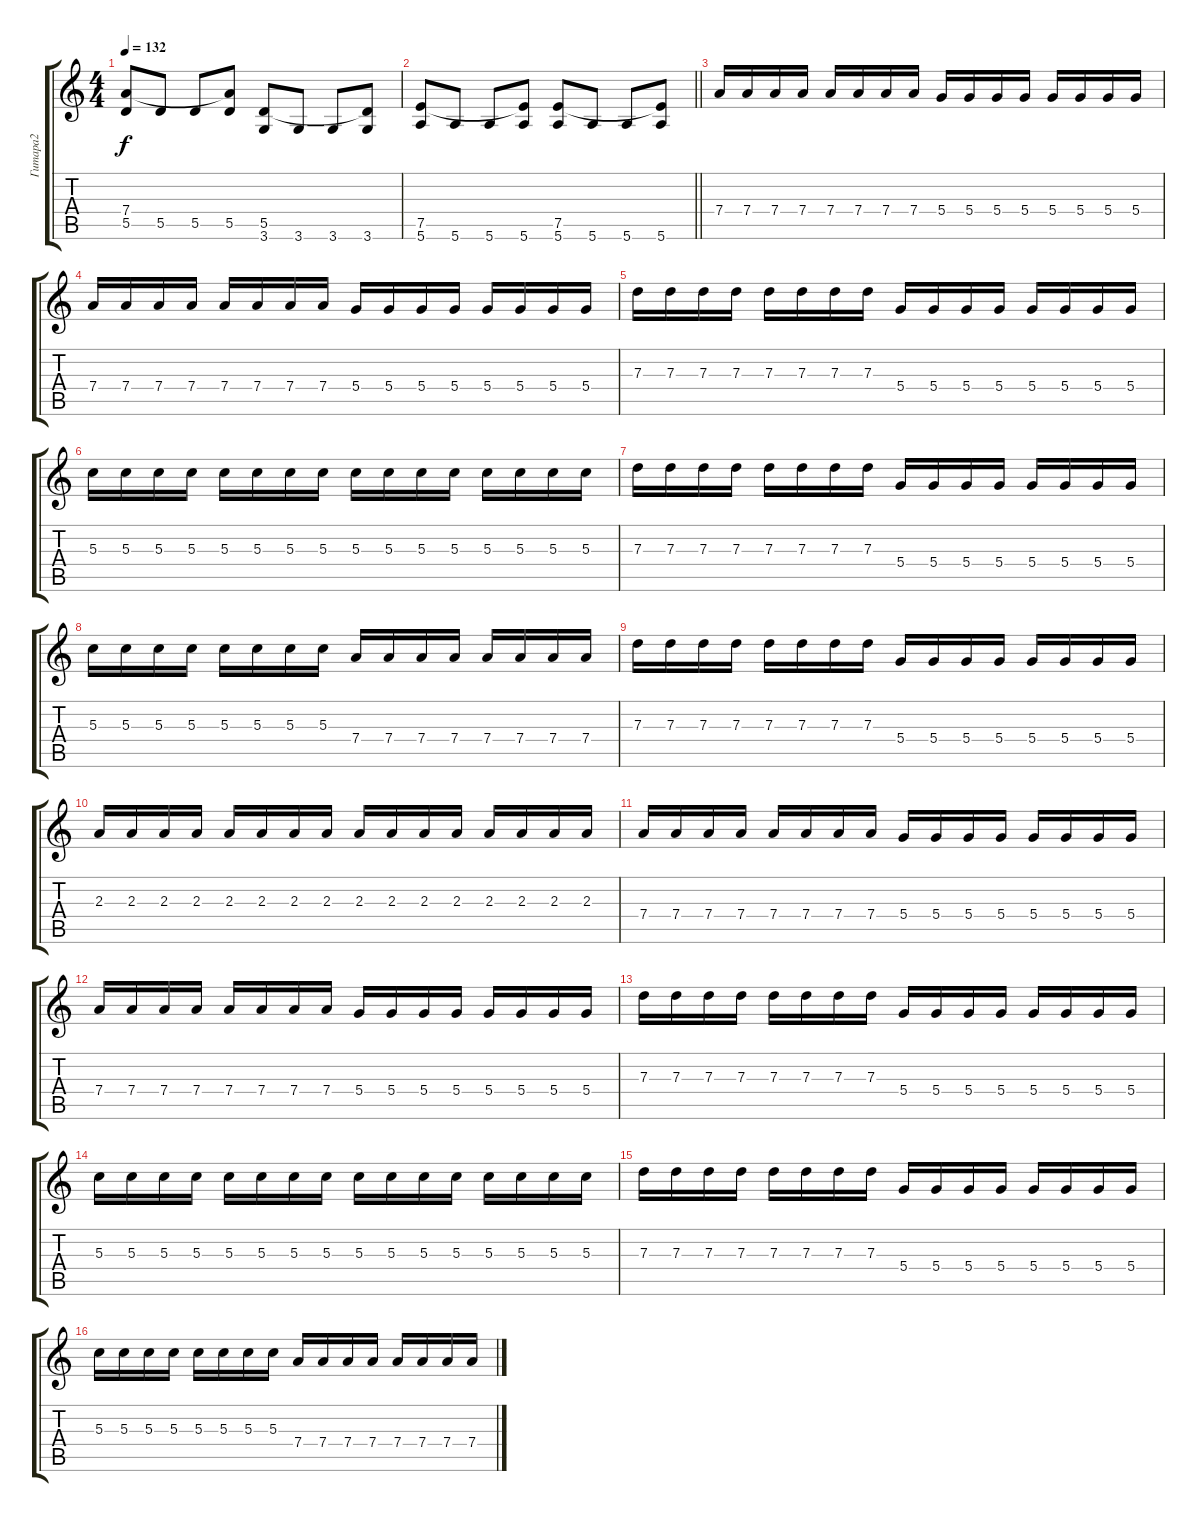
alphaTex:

\track ("Гитара2" "Гитара2") {instrument distortionguitar}
\staff {score tabs}
\tuning (E4 B3 G3 D3 A2 E2) {hide}
\ts (4 4)
\tempo 132
\clef g2
\ks c
(7.4 5.5).8{dy f} 5.5.8 5.5.8 (7.4{t} 5.5).8 (5.5 3.6).8 3.6.8 3.6.8 (5.5{t} 3.6).8 |
\barLineRight lightlight
(7.5 5.6).8 5.6.8 5.6.8 (7.5{t} 5.6).8 (7.5 5.6).8 5.6.8 5.6.8 (7.5{t} 5.6).8 |
7.4.16 7.4.16 7.4.16 7.4.16 7.4.16 7.4.16 7.4.16 7.4.16 5.4.16 5.4.16 5.4.16 5.4.16 5.4.16 5.4.16 5.4.16 5.4.16 |
7.4.16 7.4.16 7.4.16 7.4.16 7.4.16 7.4.16 7.4.16 7.4.16 5.4.16 5.4.16 5.4.16 5.4.16 5.4.16 5.4.16 5.4.16 5.4.16 |
7.3.16 7.3.16 7.3.16 7.3.16 7.3.16 7.3.16 7.3.16 7.3.16 5.4.16 5.4.16 5.4.16 5.4.16 5.4.16 5.4.16 5.4.16 5.4.16 |
5.3.16 5.3.16 5.3.16 5.3.16 5.3.16 5.3.16 5.3.16 5.3.16 5.3.16 5.3.16 5.3.16 5.3.16 5.3.16 5.3.16 5.3.16 5.3.16 |
7.3.16 7.3.16 7.3.16 7.3.16 7.3.16 7.3.16 7.3.16 7.3.16 5.4.16 5.4.16 5.4.16 5.4.16 5.4.16 5.4.16 5.4.16 5.4.16 |
5.3.16 5.3.16 5.3.16 5.3.16 5.3.16 5.3.16 5.3.16 5.3.16 7.4.16 7.4.16 7.4.16 7.4.16 7.4.16 7.4.16 7.4.16 7.4.16 |
7.3.16 7.3.16 7.3.16 7.3.16 7.3.16 7.3.16 7.3.16 7.3.16 5.4.16 5.4.16 5.4.16 5.4.16 5.4.16 5.4.16 5.4.16 5.4.16 |
2.3.16 2.3.16 2.3.16 2.3.16 2.3.16 2.3.16 2.3.16 2.3.16 2.3.16 2.3.16 2.3.16 2.3.16 2.3.16 2.3.16 2.3.16 2.3.16 |
7.4.16 7.4.16 7.4.16 7.4.16 7.4.16 7.4.16 7.4.16 7.4.16 5.4.16 5.4.16 5.4.16 5.4.16 5.4.16 5.4.16 5.4.16 5.4.16 |
7.4.16 7.4.16 7.4.16 7.4.16 7.4.16 7.4.16 7.4.16 7.4.16 5.4.16 5.4.16 5.4.16 5.4.16 5.4.16 5.4.16 5.4.16 5.4.16 |
7.3.16 7.3.16 7.3.16 7.3.16 7.3.16 7.3.16 7.3.16 7.3.16 5.4.16 5.4.16 5.4.16 5.4.16 5.4.16 5.4.16 5.4.16 5.4.16 |
5.3.16 5.3.16 5.3.16 5.3.16 5.3.16 5.3.16 5.3.16 5.3.16 5.3.16 5.3.16 5.3.16 5.3.16 5.3.16 5.3.16 5.3.16 5.3.16 |
7.3.16 7.3.16 7.3.16 7.3.16 7.3.16 7.3.16 7.3.16 7.3.16 5.4.16 5.4.16 5.4.16 5.4.16 5.4.16 5.4.16 5.4.16 5.4.16 |
5.3.16 5.3.16 5.3.16 5.3.16 5.3.16 5.3.16 5.3.16 5.3.16 7.4.16 7.4.16 7.4.16 7.4.16 7.4.16 7.4.16 7.4.16 7.4.16
